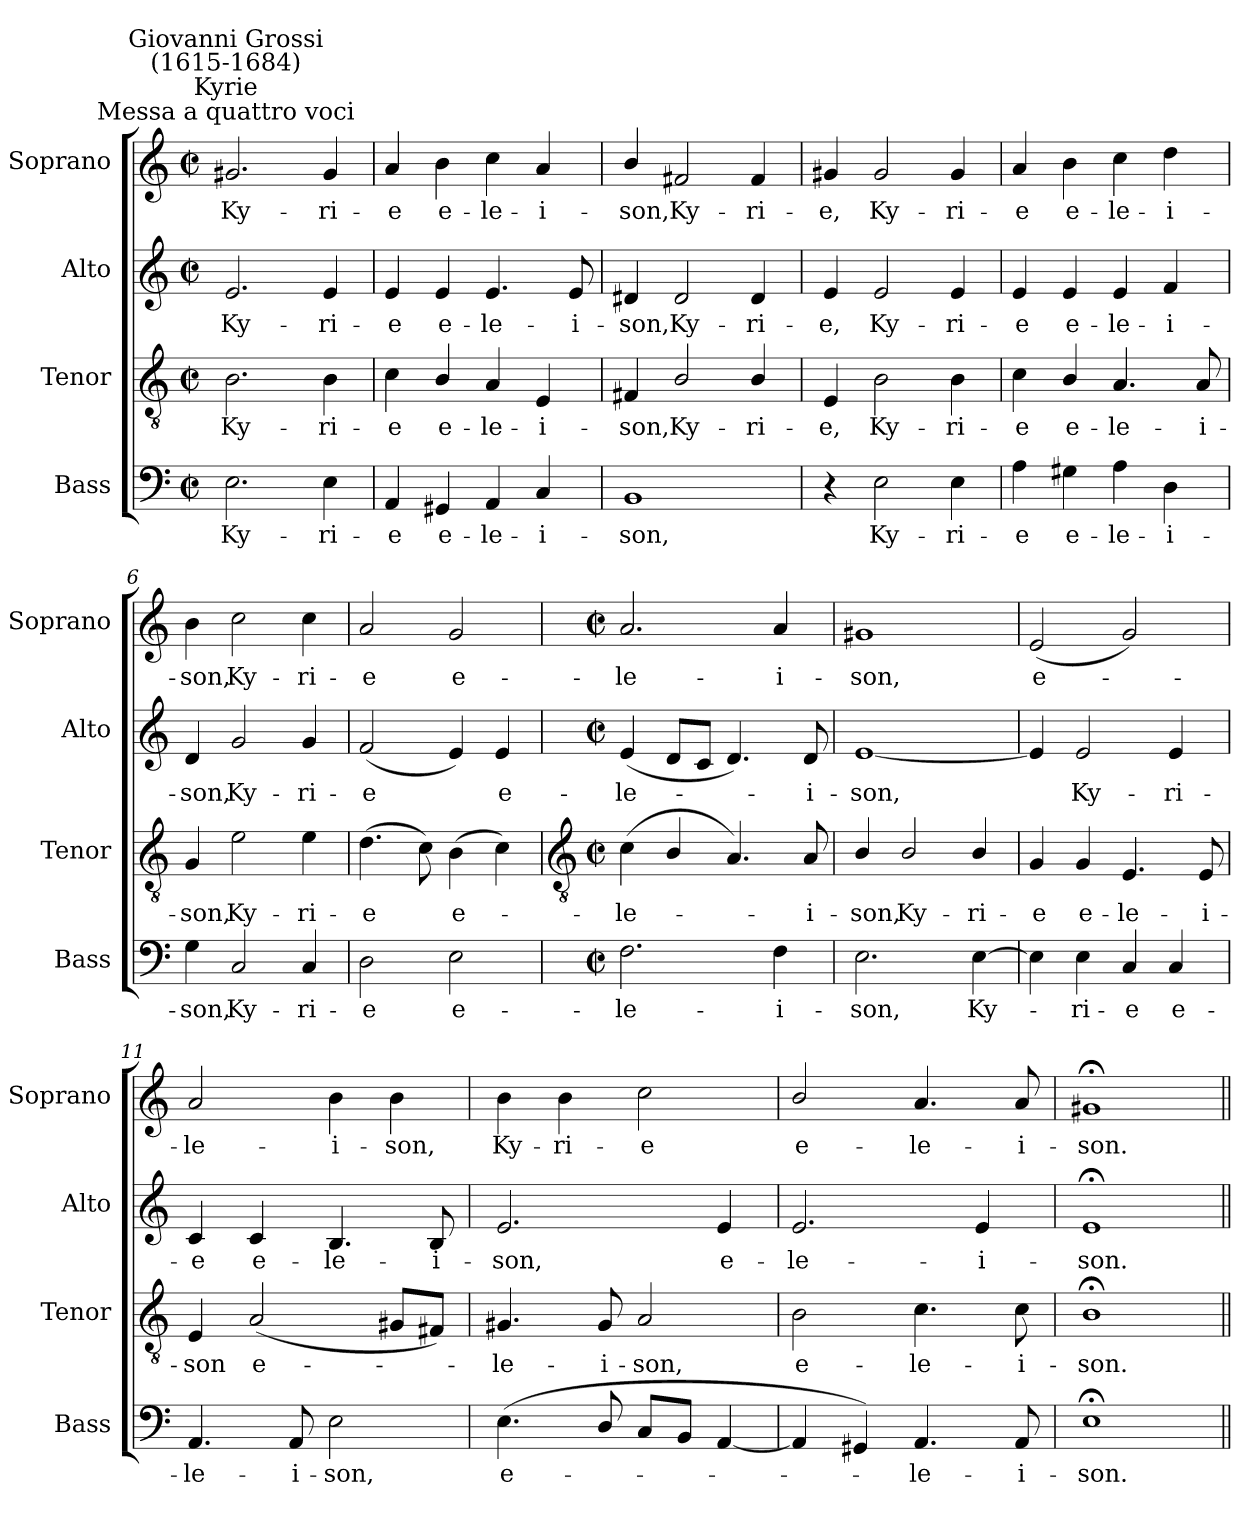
**kern	**text	**kern	**text	**kern	**text	**kern	**text
*part4	*part4	*part3	*part3	*part2	*part2	*part1	*part1
*staff4	*staff4	*staff3	*staff3	*staff2	*staff2	*staff1	*staff1
*I"Bass	*	*I"Tenor	*	*I"Alto	*	*I"Soprano	*
*I'Bass	*	*I'Tenor	*	*I'Alto	*	*I'Soprano	*
*clefF4	*	*clefGv2	*	*clefG2	*	*clefG2	*
*k[]	*	*k[]	*	*k[]	*	*k[]	*
*C:	*	*C:	*	*C:	*	*C:	*
*M2/2	*	*M2/2	*	*M2/2	*	*M2/2	*
*met(c|)	*	*met(c|)	*	*met(c|)	*	*met(c|)	*
=1	=1	=1	=1	=1	=1	=1	=1
!	!	!	!	!	!	!LO:TX:a:cj:t=Messa a quattro voci	!
!	!	!	!	!	!	!LO:TX:a:cj:t=Kyrie	!
!	!	!	!	!	!	!LO:TX:a:cj:t=Giovanni Grossi\n(1615-1684)	!
!	!LO:LY:b	!	!LO:LY:b	!	!LO:LY:b	!	!LO:LY:b
2.E	Ky-	2.B	Ky-	2.e	Ky-	2.g#X	Ky-
!	!LO:LY:b	!	!LO:LY:b	!	!LO:LY:b	!	!LO:LY:b
4E	-ri-	4B	-ri-	4e	-ri-	4g#	-ri-
=2	=2	=2	=2	=2	=2	=2	=2
!	!LO:LY:b	!	!LO:LY:b	!	!LO:LY:b	!	!LO:LY:b
4AA	-e	4c	-e	4e	-e	4a	-e
!	!LO:LY:b	!	!LO:LY:b	!	!LO:LY:b	!	!LO:LY:b
4GG#X	e-	4B/	e-	4e	e-	4b	e-
!	!LO:LY:b	!	!LO:LY:b	!	!LO:LY:b	!	!LO:LY:b
4AA	-le-	4A	-le-	4.e	-le-	4cc	-le-
!	!LO:LY:b	!	!LO:LY:b	!	!	!	!LO:LY:b
4C	-i-	4E	-i-	.	.	4a	-i-
!	!	!	!	!	!LO:LY:b	!	!
.	.	.	.	8e	-i-	.	.
=3	=3	=3	=3	=3	=3	=3	=3
!	!LO:LY:b	!	!LO:LY:b	!	!LO:LY:b	!	!LO:LY:b
1BB	-son,	4F#X	-son,	4d#X	-son,	4b/	-son,
!	!	!	!LO:LY:b	!	!LO:LY:b	!	!LO:LY:b
.	.	2B/	Ky-	2d#	Ky-	2f#X	Ky-
!	!	!	!LO:LY:b	!	!LO:LY:b	!	!LO:LY:b
.	.	4B/	-ri-	4d#	-ri-	4f#	-ri-
=4	=4	=4	=4	=4	=4	=4	=4
!	!	!	!LO:LY:b	!	!LO:LY:b	!	!LO:LY:b
4r	.	4E	-e,	4e	-e,	4g#X	-e,
!	!LO:LY:b	!	!LO:LY:b	!	!LO:LY:b	!	!LO:LY:b
2E	Ky-	2B	Ky-	2e	Ky-	2g#	Ky-
!	!LO:LY:b	!	!LO:LY:b	!	!LO:LY:b	!	!LO:LY:b
4E	-ri-	4B	-ri-	4e	-ri-	4g#	-ri-
=5	=5	=5	=5	=5	=5	=5	=5
!	!LO:LY:b	!	!LO:LY:b	!	!LO:LY:b	!	!LO:LY:b
4A	-e	4c	-e	4e	-e	4a	-e
!	!LO:LY:b	!	!LO:LY:b	!	!LO:LY:b	!	!LO:LY:b
4G#X	e-	4B/	e-	4e	e-	4b	e-
!	!LO:LY:b	!	!LO:LY:b	!	!LO:LY:b	!	!LO:LY:b
4A	-le-	4.A	-le-	4e	-le-	4cc	-le-
!	!LO:LY:b	!	!	!	!LO:LY:b	!	!LO:LY:b
4D	-i-	.	.	4f	-i-	4dd	-i-
!	!	!	!LO:LY:b	!	!	!	!
.	.	8A	-i-	.	.	.	.
=6	=6	=6	=6	=6	=6	=6	=6
!	!LO:LY:b	!	!LO:LY:b	!	!LO:LY:b	!	!LO:LY:b
4G	-son,	4G	-son,	4d	-son,	4b	-son,
!	!LO:LY:b	!	!LO:LY:b	!	!LO:LY:b	!	!LO:LY:b
2C	Ky-	2e	Ky-	2g	Ky-	2cc	Ky-
!	!LO:LY:b	!	!LO:LY:b	!	!LO:LY:b	!	!LO:LY:b
4C	-ri-	4e	-ri-	4g	-ri-	4cc	-ri-
=7	=7	=7	=7	=7	=7	=7	=7
!	!LO:LY:b	!	!LO:LY:b	!	!LO:LY:b	!	!LO:LY:b
2D	-e	(>4.d	-e	(<2f	-e	2a	-e
.	.	8c)	.	.	.	.	.
!	!LO:LY:b	!	!LO:LY:b	!	!	!	!LO:LY:b
2E	e-	(>4B	e-	4e)	.	2g	e-
!	!	!	!	!	!LO:LY:b	!	!
.	.	4c)	.	4e	e-	.	.
!!LO:LB:g=z
=8	=8	=8	=8	=8	=8	=8	=8
*	*	*clefGv2	*	*	*	*	*
*M2/2	*	*M2/2	*	*M2/2	*	*M2/2	*
*met(c|)	*	*met(c|)	*	*met(c|)	*	*met(c|)	*
!	!LO:LY:b	!	!LO:LY:b	!	!LO:LY:b	!	!LO:LY:b
2.F	-le-	(<4c	le-	(<4e	-le-	2.a	-le-
.	.	4B/	.	8dL	.	.	.
.	.	.	.	8cJ	.	.	.
.	.	4.A)	.	4.d)	.	.	.
!	!LO:LY:b	!	!	!	!	!	!LO:LY:b
4F	-i-	.	.	.	.	4a	-i-
!	!	!	!LO:LY:b	!	!LO:LY:b	!	!
.	.	8A	i-	8d	i-	.	.
=9	=9	=9	=9	=9	=9	=9	=9
!	!LO:LY:b	!	!LO:LY:b	!	!LO:LY:b	!	!LO:LY:b
2.E	-son,	4B/	-son,	[1e	-son,	1g#X	-son,
!	!	!	!LO:LY:b	!	!	!	!
.	.	2B/	Ky-	.	.	.	.
!	!LO:LY:b	!	!LO:LY:b	!	!	!	!
[4E	Ky-	4B/	-ri-	.	.	.	.
=10	=10	=10	=10	=10	=10	=10	=10
!	!	!	!LO:LY:b	!	!	!	!LO:LY:b
4E]	.	4G	-e	4e]	.	(<2e	e-
!	!LO:LY:b	!	!LO:LY:b	!	!LO:LY:b	!	!
4E	ri-	4G	e-	2e	Ky-	.	.
!	!LO:LY:b	!	!LO:LY:b	!	!	!	!
4C	-e	4.E	-le-	.	.	2g)	.
!	!LO:LY:b	!	!	!	!LO:LY:b	!	!
4C	e-	.	.	4e	-ri-	.	.
!	!	!	!LO:LY:b	!	!	!	!
.	.	8E	-i-	.	.	.	.
=11	=11	=11	=11	=11	=11	=11	=11
!	!LO:LY:b	!	!LO:LY:b	!	!LO:LY:b	!	!LO:LY:b
4.AA	-le-	4E	-son	4c	-e	2a	le-
!	!	!	!LO:LY:b	!	!LO:LY:b	!	!
.	.	(<2A	e-	4c	e-	.	.
!	!LO:LY:b	!	!	!	!	!	!
8AA	-i-	.	.	.	.	.	.
!	!LO:LY:b	!	!	!	!LO:LY:b	!	!LO:LY:b
2E	-son,	.	.	4.B	-le-	4b	-i-
!	!	!	!	!	!	!	!LO:LY:b
.	.	8G#XL	.	.	.	4b	-son,
!	!	!	!	!	!LO:LY:b	!	!
.	.	8F#XJ)	.	8B	-i-	.	.
=12	=12	=12	=12	=12	=12	=12	=12
!	!LO:LY:b	!	!LO:LY:b	!	!LO:LY:b	!	!LO:LY:b
(<4.E	e-	4.G#X	le-	2.e	-son,	4b	Ky-
!	!	!	!	!	!	!	!LO:LY:b
.	.	.	.	.	.	4b	-ri-
!	!	!	!LO:LY:b	!	!	!	!
8D/	.	8G#	-i-	.	.	.	.
!	!	!	!LO:LY:b	!	!	!	!LO:LY:b
8CL	.	2A	-son,	.	.	2cc	-e
8BBJ	.	.	.	.	.	.	.
!	!	!	!	!	!LO:LY:b	!	!
[4AA	.	.	.	4e	e-	.	.
=13	=13	=13	=13	=13	=13	=13	=13
!	!	!	!LO:LY:b	!	!LO:LY:b	!	!LO:LY:b
4AA]	.	2B	e-	2.e	-le-	2b/	e-
4GG#X)	.	.	.	.	.	.	.
!	!LO:LY:b	!	!LO:LY:b	!	!	!	!LO:LY:b
4.AA	le-	4.c	-le-	.	.	4.a	-le-
!	!	!	!	!	!LO:LY:b	!	!
.	.	.	.	4e	-i-	.	.
!	!LO:LY:b	!	!LO:LY:b	!	!	!	!LO:LY:b
8AA	-i-	8c	-i-	.	.	8a	-i-
=14	=14	=14	=14	=14	=14	=14	=14
!	!LO:LY:b	!	!LO:LY:b	!	!LO:LY:b	!	!LO:LY:b
1E;<	-son.	1B;<	-son.	1e;<	-son.	1g#X;<	-son.
=||	=||	=||	=||	=||	=||	=||	=||
*-	*-	*-	*-	*-	*-	*-	*-
